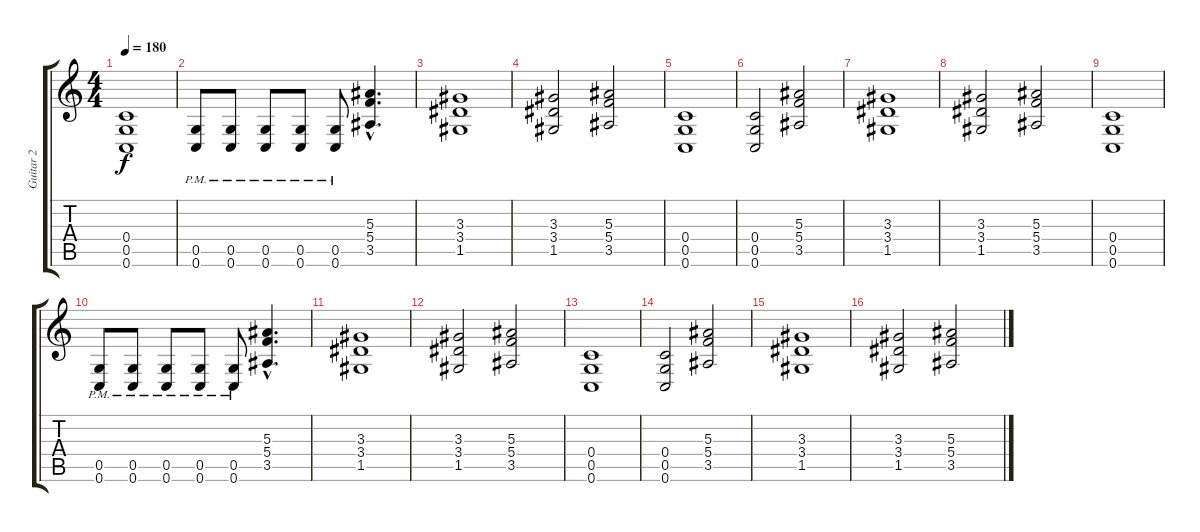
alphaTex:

\track ("Guitar 2" "Guitar 2") {instrument distortionguitar}
\staff {score tabs}
\tuning (D4 A3 F3 C3 G2 C2) {hide}
\ts (4 4)
\tempo 180
\clef g2
\ks c
(0.4 0.5 0.6).1{dy f} |
(0.5{pm} 0.6{pm}).8 (0.5{pm} 0.6{pm}).8 (0.5{pm} 0.6{pm}).8 (0.5{pm} 0.6{pm}).8 (0.5{pm} 0.6{pm}).8 (5.3{hac} 5.4{hac} 3.5{hac}).4{d} |
(3.3 3.4 1.5).1 |
(3.3 3.4 1.5).2 (5.3 5.4 3.5).2 |
(0.4 0.5 0.6).1 |
(0.4 0.5 0.6).2 (5.3 5.4 3.5).2 |
(3.3 3.4 1.5).1 |
(3.3 3.4 1.5).2 (5.3 5.4 3.5).2 |
(0.4 0.5 0.6).1 |
(0.5{pm} 0.6{pm}).8 (0.5{pm} 0.6{pm}).8 (0.5{pm} 0.6{pm}).8 (0.5{pm} 0.6{pm}).8 (0.5{pm} 0.6{pm}).8 (5.3{hac} 5.4{hac} 3.5{hac}).4{d} |
(3.3 3.4 1.5).1 |
(3.3 3.4 1.5).2 (5.3 5.4 3.5).2 |
(0.4 0.5 0.6).1 |
(0.4 0.5 0.6).2 (5.3 5.4 3.5).2 |
(3.3 3.4 1.5).1 |
(3.3 3.4 1.5).2 (5.3 5.4 3.5).2
